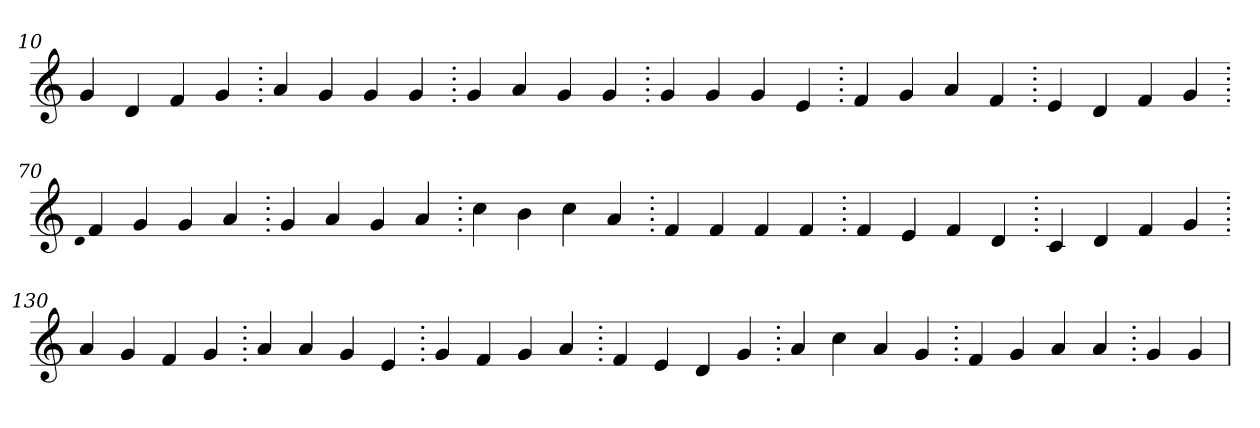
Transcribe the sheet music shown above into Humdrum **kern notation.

**kern
*part1
*staff1
*clefG2
=10.
4g
4d
4f
4g
=20.
4a
4g
4g
4g
=30.
4g
4a
4g
4g
=40.
4g
4g
4g
4e
=50.
4f
4g
4a
4f
=60.
4e
4d
4f
4g
=70.
qqd
4f
4g
4g
4a
=80.
4g
4a
4g
4a
=90.
4cc
4b
4cc
4a
=100.
4f
4f
4f
4f
=110.
4f
4e
4f
4d
=120.
4c
4d
4f
4g
=130.
4a
4g
4f
4g
=140.
4a
4a
4g
4e
=150.
4g
4f
4g
4a
=160.
4f
4e
4d
4g
=170.
4a
4cc
4a
4g
=180.
4f
4g
4a
4a
=190.
4g
4g
=
*-
